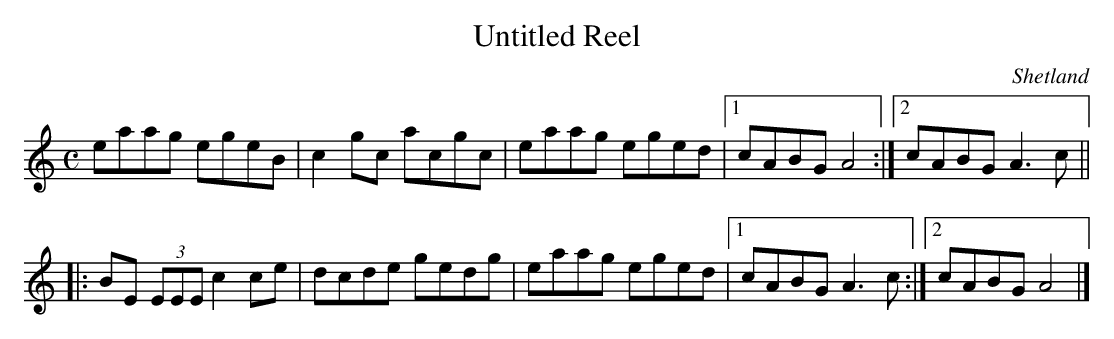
X:1
T:Untitled Reel
O:Shetland
M:C
K:Am
eaag egeB|c2gc acgc|eaag eged\
|1 cABG A4 :|2 cABG A3c ||
|:\
BE (3EEE c2ce|dcde gedg|eaag eged\
|1 cABG A3c :|2 cABG A4 |]
